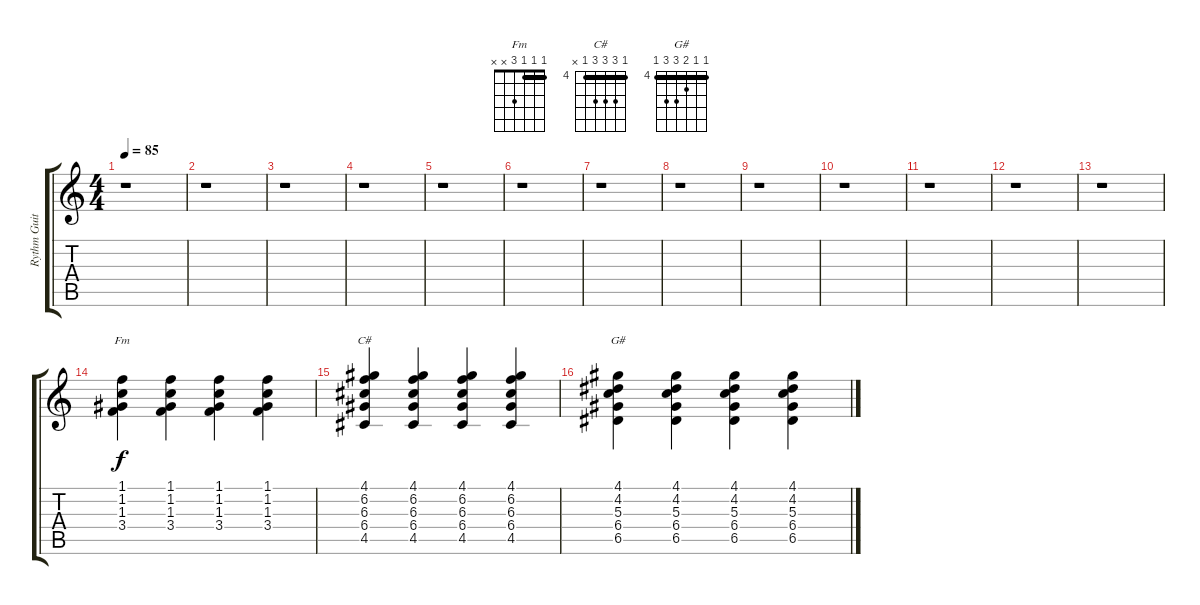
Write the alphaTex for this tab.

\track ("Rythm Guitar 2" "Rythm Guit") {instrument electricguitarjazz}
\staff {score tabs}
\tuning (E4 B3 G3 D3 A2 E2) {hide}
\chord ("Fm" 1 1 1 3 x x) {barre 1}
\chord ("C#" 4 6 6 6 4 x) {firstfret 4 barre 4}
\chord ("G#" 4 4 5 6 6 4) {firstfret 4 barre 4}
\ts (4 4)
\tempo 85
\clef g2
\ks c
r.1{dy f instrument electricguitarjazz} |
r.1 |
r.1 |
r.1 |
r.1 |
r.1 |
r.1 |
r.1 |
r.1 |
r.1 |
r.1 |
r.1 |
r.1 |
(1.1 1.2 1.3 3.4).4{ch "Fm"} (1.1 1.2 1.3 3.4).4 (1.1 1.2 1.3 3.4).4 (1.1 1.2 1.3 3.4).4 |
(4.1 6.2 6.3 6.4 4.5).4{ch "C#"} (4.1 6.2 6.3 6.4 4.5).4 (4.1 6.2 6.3 6.4 4.5).4 (4.1 6.2 6.3 6.4 4.5).4 |
(4.1 4.2 5.3 6.4 6.5).4{ch "G#"} (4.1 4.2 5.3 6.4 6.5).4 (4.1 4.2 5.3 6.4 6.5).4 (4.1 4.2 5.3 6.4 6.5).4
